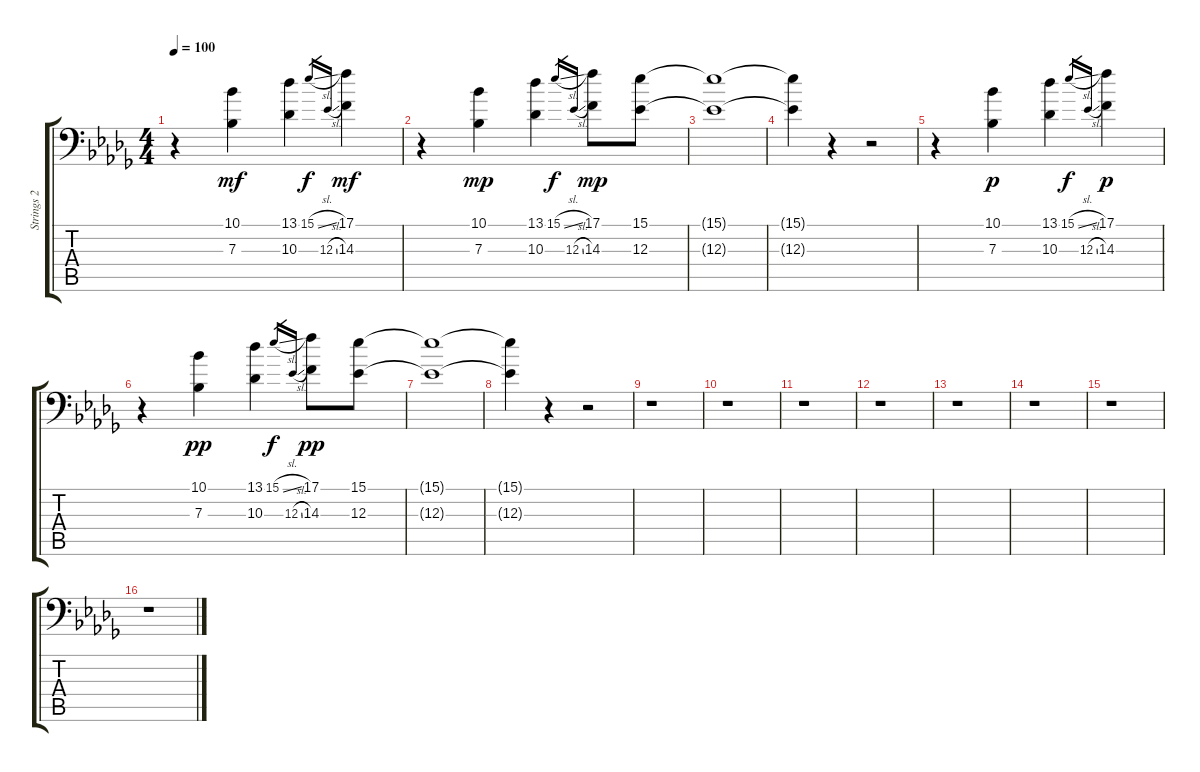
\track ("Strings 2" "Strings 2") {instrument stringensemble1}
\staff {score tabs}
\tuning (C4 G3 Eb3 Bb2 F2 Bb1) {hide}
\ts (4 4)
\tempo 100
\clef f4
\ks db
r.4{dy f} (10.1 7.3).4{dy mf} (13.1 10.3).4 15.1{sl}.16{gr dy f} 12.3{sl}.16{gr} (17.1 14.3).4{dy mf} |
r.4 (10.1 7.3).4{dy mp} (13.1 10.3).4 15.1{sl}.16{gr dy f} 12.3{sl}.16{gr} (17.1 14.3).8{dy mp} (15.1 12.3).8 |
(15.1{t} 12.3{t}).1 |
(15.1{t} 12.3{t}).4 r.4 r.2 |
r.4 (10.1 7.3).4{dy p} (13.1 10.3).4 15.1{sl}.16{gr dy f} 12.3{sl}.16{gr} (17.1 14.3).4{dy p} |
r.4 (10.1 7.3).4{dy pp} (13.1 10.3).4 15.1{sl}.16{gr dy f} 12.3{sl}.16{gr} (17.1 14.3).8{dy pp} (15.1 12.3).8 |
(15.1{t} 12.3{t}).1 |
(15.1{t} 12.3{t}).4 r.4 r.2 |
r.1 |
r.1 |
r.1 |
r.1 |
r.1 |
r.1 |
r.1 |
r.1
